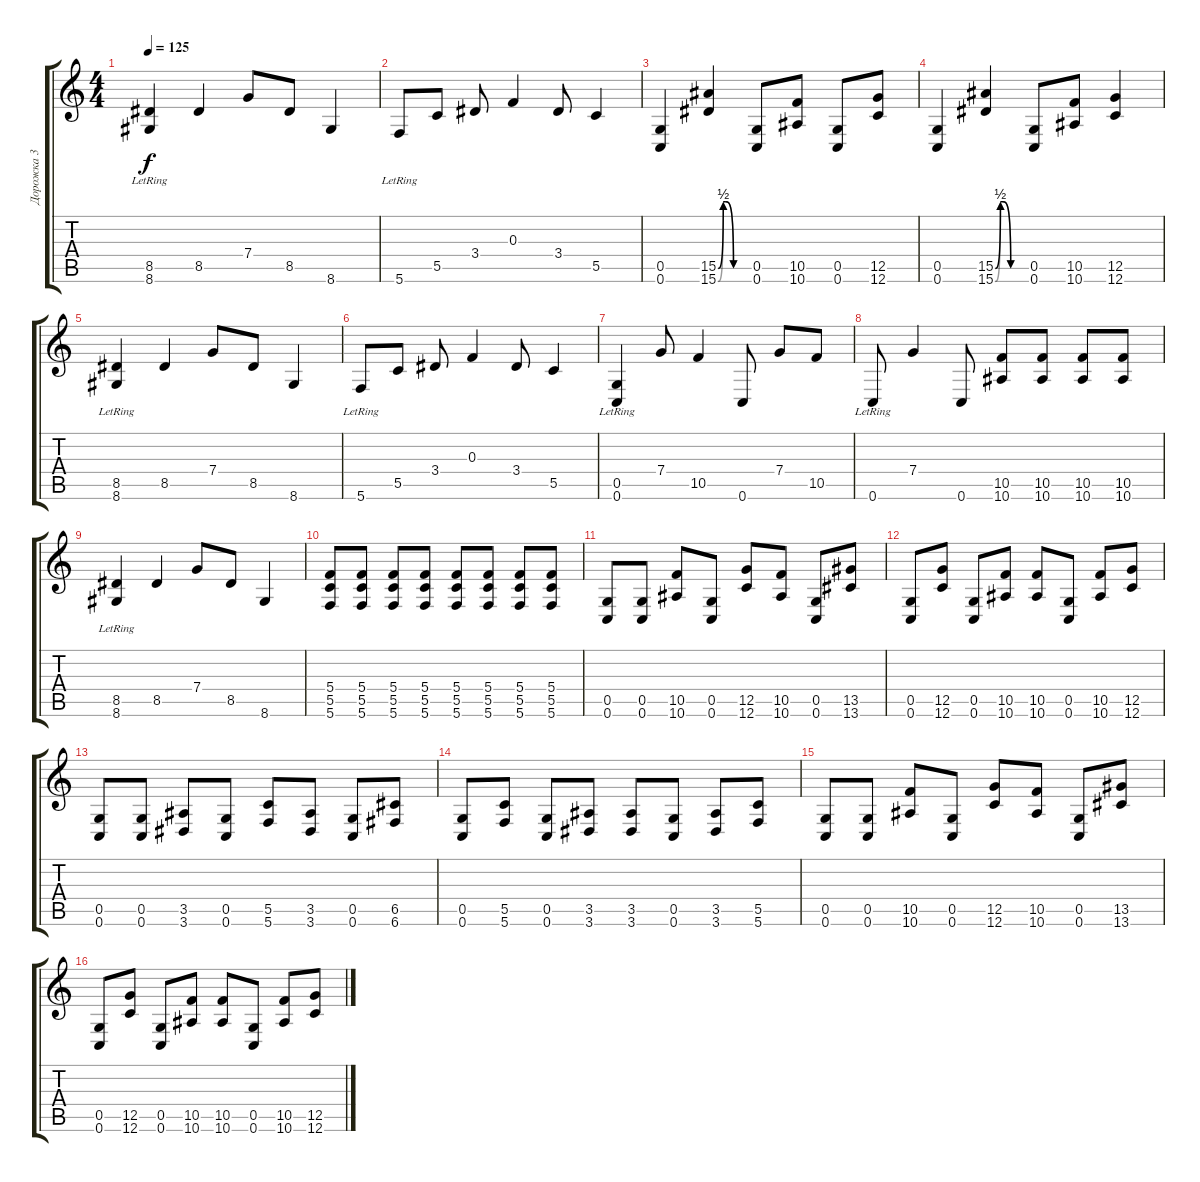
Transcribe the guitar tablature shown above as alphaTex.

\track ("Дорожка 3" "Дорожка 3") {instrument distortionguitar}
\staff {score tabs}
\tuning (D4 A3 F3 C3 G2 C2) {hide}
\ts (4 4)
\tempo 125
\clef g2
\ks c
(8.5 8.6{lr}).4{dy f} 8.5.4 7.4.8 8.5.8 8.6.4 |
5.6{lr}.8 5.5.8 3.4.8 0.3.4 3.4.8 5.5.4 |
(0.5 0.6).4 (15.5{be (custom 0 0 10 2 15 2 30 0 60 0)} 15.6{be (custom 0 0 10 2 15 2 30 0 60 0)}).4 (0.5 0.6).8 (10.5 10.6).8 (0.5 0.6).8 (12.5 12.6).8 |
(0.5 0.6).4 (15.5{be (custom 0 0 10 2 15 2 30 0 60 0)} 15.6{be (custom 0 0 10 2 15 2 30 0 60 0)}).4 (0.5 0.6).8 (10.5 10.6).8 (12.5 12.6).4 |
(8.5 8.6{lr}).4 8.5.4 7.4.8 8.5.8 8.6.4 |
5.6{lr}.8 5.5.8 3.4.8 0.3.4 3.4.8 5.5.4 |
(0.5 0.6{lr}).4 7.4.8 10.5.4 0.6.8 7.4.8 10.5.8 |
0.6{lr}.8 7.4.4 0.6.8 (10.5 10.6).8 (10.5 10.6).8 (10.5 10.6).8 (10.5 10.6).8 |
(8.5 8.6{lr}).4 8.5.4 7.4.8 8.5.8 8.6.4 |
(5.4 5.5 5.6).8 (5.4 5.5 5.6).8 (5.4 5.5 5.6).8 (5.4 5.5 5.6).8 (5.4 5.5 5.6).8 (5.4 5.5 5.6).8 (5.4 5.5 5.6).8 (5.4 5.5 5.6).8 |
(0.5 0.6).8 (0.5 0.6).8 (10.5 10.6).8 (0.5 0.6).8 (12.5 12.6).8 (10.5 10.6).8 (0.5 0.6).8 (13.5 13.6).8 |
(0.5 0.6).8 (12.5 12.6).8 (0.5 0.6).8 (10.5 10.6).8 (10.5 10.6).8 (0.5 0.6).8 (10.5 10.6).8 (12.5 12.6).8 |
(0.5 0.6).8 (0.5 0.6).8 (3.5 3.6).8 (0.5 0.6).8 (5.5 5.6).8 (3.5 3.6).8 (0.5 0.6).8 (6.5 6.6).8 |
(0.5 0.6).8 (5.5 5.6).8 (0.5 0.6).8 (3.5 3.6).8 (3.5 3.6).8 (0.5 0.6).8 (3.5 3.6).8 (5.5 5.6).8 |
(0.5 0.6).8 (0.5 0.6).8 (10.5 10.6).8 (0.5 0.6).8 (12.5 12.6).8 (10.5 10.6).8 (0.5 0.6).8 (13.5 13.6).8 |
(0.5 0.6).8 (12.5 12.6).8 (0.5 0.6).8 (10.5 10.6).8 (10.5 10.6).8 (0.5 0.6).8 (10.5 10.6).8 (12.5 12.6).8
